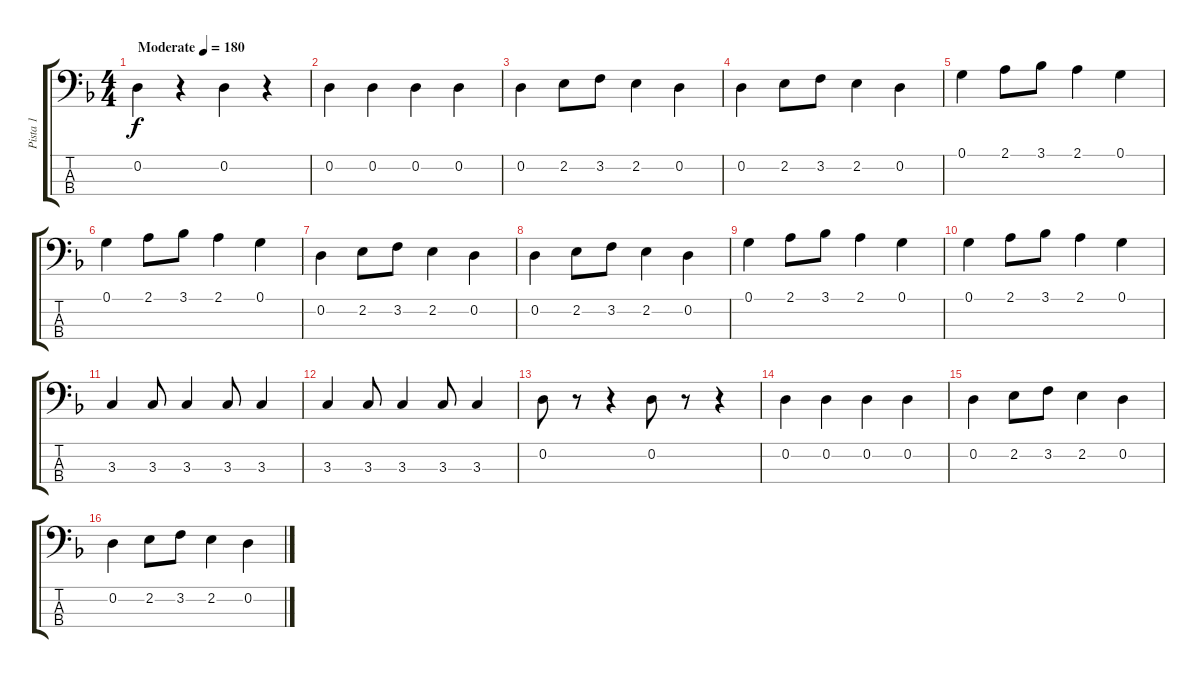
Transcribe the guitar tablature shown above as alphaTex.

\track ("Pista 1" "Pista 1") {instrument electricbassfinger}
\staff {score tabs}
\tuning (G2 D2 A1 E1) {hide}
\ts (4 4)
\tempo (180 "Moderate")
\clef f4
\ks dminor
0.2.4{dy f instrument electricbassfinger} r.4 0.2.4 r.4 |
0.2.4 0.2.4 0.2.4 0.2.4 |
0.2.4 2.2.8 3.2.8 2.2.4 0.2.4 |
0.2.4 2.2.8 3.2.8 2.2.4 0.2.4 |
0.1.4 2.1.8 3.1.8 2.1.4 0.1.4 |
0.1.4 2.1.8 3.1.8 2.1.4 0.1.4 |
0.2.4 2.2.8 3.2.8 2.2.4 0.2.4 |
0.2.4 2.2.8 3.2.8 2.2.4 0.2.4 |
0.1.4 2.1.8 3.1.8 2.1.4 0.1.4 |
0.1.4 2.1.8 3.1.8 2.1.4 0.1.4 |
3.3.4 3.3.8 3.3.4 3.3.8 3.3.4 |
3.3.4 3.3.8 3.3.4 3.3.8 3.3.4 |
0.2.8 r.8 r.4 0.2.8 r.8 r.4 |
0.2.4 0.2.4 0.2.4 0.2.4 |
0.2.4 2.2.8 3.2.8 2.2.4 0.2.4 |
0.2.4 2.2.8 3.2.8 2.2.4 0.2.4
